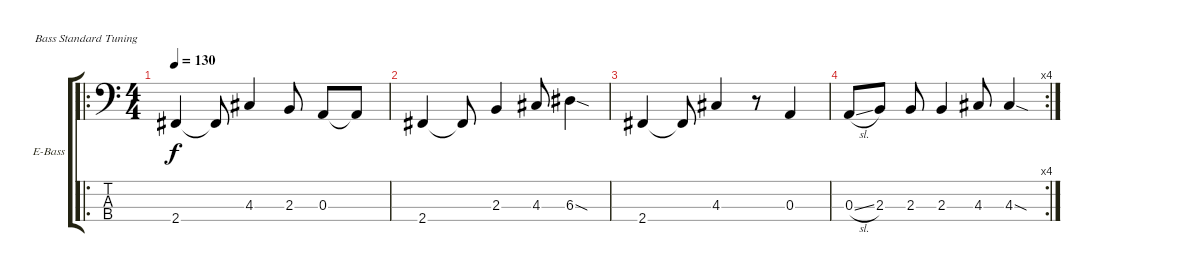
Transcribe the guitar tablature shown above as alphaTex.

\defaultSystemsLayout 4
\bracketExtendMode groupsimilarinstruments
\firstSystemTrackNameOrientation horizontal
\otherSystemsTrackNameOrientation horizontal
\track ("Басс" "E-Bass") {instrument electricbassfinger}
\staff {score tabs}
\tuning (G2 D2 A1 E1)
\ro
\ts (4 4)
\tempo 130
\clef f4
\ks c
2.4.4{dy f} 2.4{t}.8 4.3.4 2.3.8 0.3.8 0.3{t}.8 |
2.4.4 2.4{t}.8 2.3.4 4.3.8 6.3{sod}.4 |
2.4.4 2.4{t}.8 4.3.4 r.8 0.3.4 |
\rc 4
0.3{sl}.8 2.3.8 2.3.8 2.3.4 4.3.8 4.3{sod}.4
